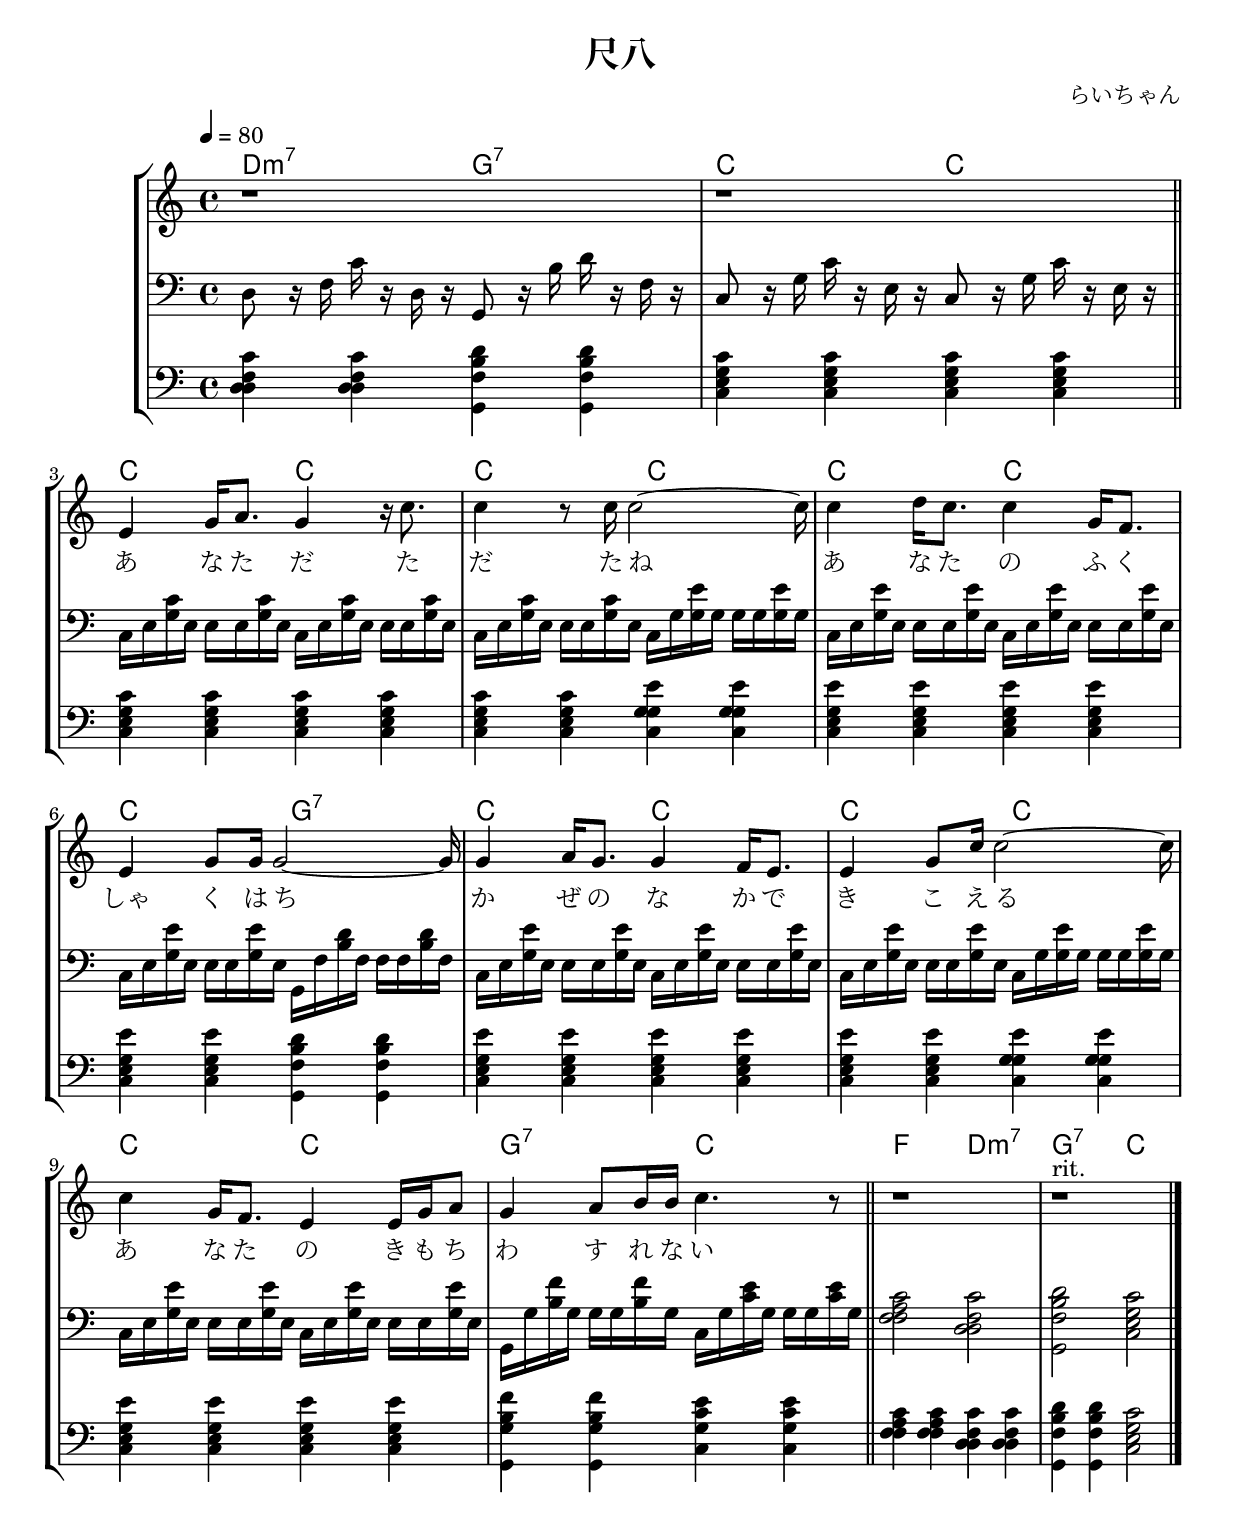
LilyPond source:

\version "2.12.1"

\header {
	title = \markup {尺八}
	composer = \markup \center-column {らいちゃん}
}

harmony = \chordmode {
	d2:min7 g:7 c c 

	c c c c c c c g:7 c c c c c c g:7 c 

	f d:min7 g:7 c 
}

melody = {
	\key c \major
	\tempo 4 = 80
	r1 | r1   
	\set Staff.midiInstrument = #"fss0.35"
	 e'4  g'16  a'8.  g'4  r16  c''8. 
	c''4  r8  c''16  c''2~c''16 
	c''4  d''16  c''8.  c''4  g'16  f'8. 
	e'4  g'8  g'16  g'2~g'16 
	g'4  a'16  g'8.  g'4  f'16  e'8. 
	e'4  g'8  c''16  c''2~c''16 
	c''4  g'16  f'8.  e'4  e'16  g'16  a'8 
	g'4  a'8  b'16  b'16  c''4.  	r8 	r1 | r1^"rit." \bar "|."
}

words = \lyricmode {
	
	あ  な  た  だ  た  だ  た  ね  あ  な  た  の  ふ  く  しゃ  く  は  ち  か  ぜ  の  な  か  で  き  こ  え  る  あ  な  た  の  き  も  ち  わ  す  れ  な  い  
	
}

tempochange = {
	\tempo 4 = 80
	r1 | r1 \bar "||"
	\tempo 4 = 80
	r1 | r1 | r1 | r1 | r1 | r1 | r1 | r1 \bar "||"
	\tempo 4 = 80
	r1 | \tempo 4 = 60 r2 \tempo 4 = 53 r2 \bar "|."
}

mainacc = {
	\clef bass
	\set Staff.midiInstrument = #"Shamisen"
	\key c \major
	\tempo 4 = 80
	d8r16f16c'16r16d16r16
	g,8r16b16d'16r16f16r16
	c8r16g16c'16r16e16r16
	c8r16g16c'16r16e16r16
	\bar "||"

	\set Staff.midiInstrument = #"Shamisen"
	c16 e <g c'> e e e <g c'> e
	c16 e <g c'> e e e <g c'> e
	c16 e <g c'> e e e <g c'> e
	c16 g <g e'> g g g <g e'> g
	c16 e <g e'> e e e <g e'> e
	c16 e <g e'> e e e <g e'> e
	c16 e <g e'> e e e <g e'> e
	g,16 f <b d'> f f f <b d'> f
	c16 e <g e'> e e e <g e'> e
	c16 e <g e'> e e e <g e'> e
	c16 e <g e'> e e e <g e'> e
	c16 g <g e'> g g g <g e'> g
	c16 e <g e'> e e e <g e'> e
	c16 e <g e'> e e e <g e'> e
	g,16 g <b f'> g g g <b f'> g
	c16 g <c' e'> g g g <c' e'> g
	\bar "||"

	\set Staff.midiInstrument = #"Shamisen"
	<f f a c'>2
	<d d f c'>2
	<g, f b d'>2
	<c e g c'>2
	\bar "|."
}

subacc = {
	\clef bass
	\set Staff.midiInstrument = #"Shakuhachi"
	\key c \major
	\tempo 4 = 80
	<d d f c'>4 <d d f c'>4
	<g, f b d'>4 <g, f b d'>4
	<c e g c'>4 <c e g c'>4
	<c e g c'>4 <c e g c'>4
	\bar "||"

	\set Staff.midiInstrument = #"Shakuhachi"
	<c e g c'>4 <c e g c'>4
	<c e g c'>4 <c e g c'>4
	<c e g c'>4 <c e g c'>4
	<c g g e'>4 <c g g e'>4
	<c e g e'>4 <c e g e'>4
	<c e g e'>4 <c e g e'>4
	<c e g e'>4 <c e g e'>4
	<g, f b d'>4 <g, f b d'>4
	<c e g e'>4 <c e g e'>4
	<c e g e'>4 <c e g e'>4
	<c e g e'>4 <c e g e'>4
	<c g g e'>4 <c g g e'>4
	<c e g e'>4 <c e g e'>4
	<c e g e'>4 <c e g e'>4
	<g, g b f'>4 <g, g b f'>4
	<c g c' e'>4 <c g c' e'>4
	\bar "||"

	\set Staff.midiInstrument = #"Shakuhachi"
	<f f a c'>4 <f f a c'>4
	<d d f c'>4 <d d f c'>4
	<g, f b d'>4 <g, f b d'>4
	<c e g c'>2
	\bar "|."
}

percA = {
	\drummode {
	hh8 hh8 hh8 hh8 hh8 hh8 hh8 hh8  |hh8 hh8 hh8 hh8 hh8 hh8 hh4  \bar "||"
	r8 cymr16 cymr16 cymr8 cymr16 cymr16 cymr8 cymr16 cymr16 cymr8 cymr8  |cymr8 cymr16 cymr16 cymr8 cymr16 cymr16 cymr8 cymr16 cymr16 cymr8 cymr8  |cymr8 cymr16 cymr16 cymr8 cymr16 cymr16 cymr8 cymr16 cymr16 cymr8 cymr16 cymr16  |cymr8 cymr16 cymr16 cymr8 cymr16 cymr16 cymr8 cymr16 cymr16 cymr8 cymr8  |r8 cymr16 cymr16 cymr8 cymr16 cymr16 cymr8 cymr16 cymr16 cymr8 cymr8  |cymr8 cymr16 cymr16 cymr8 cymr16 cymr16 cymr8 cymr16 cymr16 cymr8 cymr8  |cymr8 cymr16 cymr16 cymr8 cymr16 cymr16 cymr8 cymr16 cymr16 cymr8 cymr16 cymr16  |cymr8 cymr16 cymr16 cymr8 cymr16 cymr16 cymr8 cymr16 cymr16 cymr8 cymr8  \bar "||"
	cymr4 cymr4 cymr4 cymr4  |cymr4 cymr8 cymr16 cymr16 cymr4 cymr4  \bar "|."
	}
}

percB = {
	\drummode {
	bd4. bd8 bd4. bd8  |bd4. bd8 bd2  \bar "||"
	r4 sn2 sn4  |r4 sn8 sn4. sn4  |r4 sn2 sn4  |r4 sn8 sn4. sn4  |r4 sn2 sn4  |r4 sn8 sn4. sn4  |r4 sn2 sn4  |r4 sn2 sn8 sn16 sn16  \bar "||"
	r2 sn2  |r2 sn2  \bar "|."
	}
}

percC = {
	\drummode {
	r8 ss4 ss8 ss4. ss8  |r8 ss4 ss8 ss2  \bar "||"
	bd8. bd16 bd8. bd16 bd8. bd16 bd8. bd16  |bd8. bd16 bd8. bd16 bd8. bd16 bd4  |bd8. bd16 bd8. bd16 bd8. bd16 bd8. bd16  |bd8. bd16 bd8. bd16 bd8. bd16 bd4  |bd8. bd16 bd8. bd16 bd8. bd16 bd8. bd16  |bd8. bd16 bd8. bd16 bd8. bd16 bd4  |bd8. bd16 bd8. bd16 bd8. bd16 bd8. bd16  |bd8. bd16 bd8. bd16 bd8. bd16 bd8. bd16  \bar "||"
	bd2. r8 bd8  |bd2 r8 bd4.  \bar "|."
	}
}

percD = {
	\drummode {
	r8 hhp2 r8 hhp4  |r8 hhp2 r8 hhp4  \bar "||"
	r1  |r2 r16 tommh4. r16  |r1  |r2 r16 tommh4. r16  |r1  |r2 r16 tommh4. r16  |r1  |r4. tommh2 r8  \bar "||"
	r1 |r8. tommh8. tommh2 r8  \bar "|."
	}
}

percE = {
	\drummode {
	r1  |r2 r8 cymr8 cymr4  \bar "||"
	r1  |r2. r8 toml8  |r1  |r2. r8 toml8  |r1  |r2. r8 toml8  |r1  |r2 r16 toml4. r16  \bar "||"
	r1 |r2. toml8 toml8  \bar "|."
	}
}

percF = {
	\drummode {
	r1 | r1 \bar "||"
	cymc1  |r1 |r1 |r1 |cymc1  |r1 |r1 |r1 \bar "||"
	r1 |hho1  \bar "|."
	}
}

\score {
	<<
		\new StaffGroup <<
			\new ChordNames {\harmony}
			\new Voice = "melody" {\melody}
			\new Lyrics \lyricsto "melody" \words
			\new Staff = "mainacc" {\mainacc}
			\new Staff = "subacc" {\subacc}
		>>
	>>
	\layout { }
}
